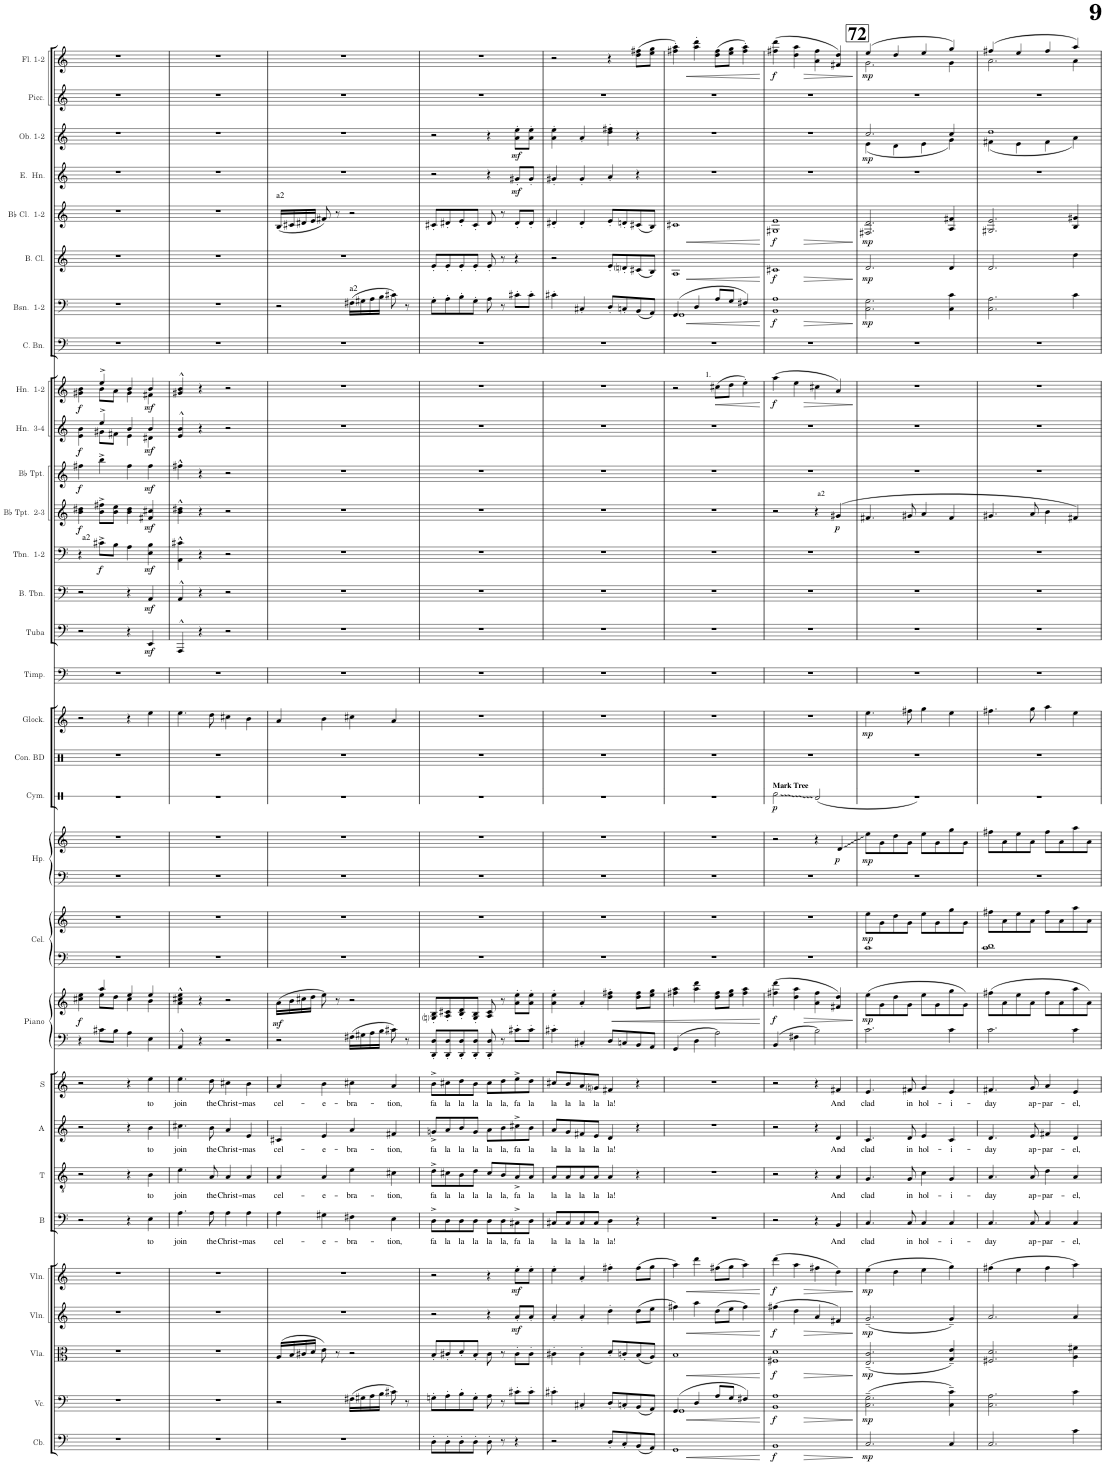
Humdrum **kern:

**kern	**dynam	**kern	**dynam	**kern	**dynam	**kern	**dynam	**kern	**dynam	**kern	**text	**kern	**text	**kern	**text	**kern	**text	**kern	**kern	**dynam	**kern	**kern	**dynam	**kern	**kern	**dynam	**kern	**dynam	**kern	**kern	**dynam	**kern	**kern	**dynam	**kern	**dynam	**kern	**dynam	**kern	**dynam	**kern	**dynam	**kern	**dynam	**kern	**dynam	**kern	**kern	**dynam	**kern	**dynam	**kern	**dynam	**kern	**dynam	**kern	**dynam	**kern	**kern	**dynam
*part31	*part31	*part30	*part30	*part29	*part29	*part28	*part28	*part27	*part27	*part26	*part26	*part25	*part25	*part24	*part24	*part23	*part23	*part22	*part22	*part22	*part21	*part21	*part21	*part20	*part20	*part20	*part19	*part19	*part18	*part17	*part17	*part16	*part15	*part15	*part14	*part14	*part13	*part13	*part12	*part12	*part11	*part11	*part10	*part10	*part9	*part9	*part8	*part7	*part7	*part6	*part6	*part5	*part5	*part4	*part4	*part3	*part3	*part2	*part1	*part1
*staff34	*staff34	*staff33	*staff33	*staff32	*staff32	*staff31	*staff31	*staff30	*staff30	*staff29	*staff29	*staff28	*staff28	*staff27	*staff27	*staff26	*staff26	*staff25	*staff24	*staff24/25	*staff23	*staff22	*staff22/23	*staff21	*staff20	*staff20/21	*staff19	*staff19	*staff18	*staff17	*staff17	*staff16	*staff15	*staff15	*staff14	*staff14	*staff13	*staff13	*staff12	*staff12	*staff11	*staff11	*staff10	*staff10	*staff9	*staff9	*staff8	*staff7	*staff7	*staff6	*staff6	*staff5	*staff5	*staff4	*staff4	*staff3	*staff3	*staff2	*staff1	*staff1
*I"Contrabass	*	*I"Violoncello	*	*I"Viola	*	*I"Violin	*	*I"Violin	*	*I"Bass	*	*I"Tenor	*	*I"Alto	*	*I"Soprano	*	*I"Piano	*	*	*I"Celesta	*	*	*I"Harp	*	*	*I"Percussion	*	*I"Percussion	*I"Percussion	*	*I"Timpani	*I"Tuba	*	*I"Bass Trombone	*	*I"Trombone 1-2	*	*I"Trumpet in Bb 2-3	*	*I"Trumpet in Bb	*	*I"Horn in F 3-4	*	*I"Horn in F 1-2	*	*I"Contrabassoon	*I"Bassoon 1-2	*	*I"Bass Clarinet	*	*I"Clarinet in Bb 1-2	*	*I"English Horn	*	*I"Oboe 1-2	*	*I"Flute 3-Picc.	*I"Flute 1-2	*
*I'Cb.	*	*I'Vc.	*	*I'Vla.	*	*I'Vln.	*	*I'Vln.	*	*I'B	*	*I'T	*	*I'A	*	*I'S	*	*I'Piano	*	*	*I'Cel.	*	*	*I'Hp.	*	*	*I'Perc.	*	*I'Perc.	*I'Perc.	*	*I'Timp.	*I'Tuba	*	*I'B. Tbn.	*	*I'Tbn.  1-2	*	*	*	*	*	*I'Hn.  3-4	*	*I'Hn.  1-2	*	*I'C. Bn.	*I'Bsn.  1-2	*	*I'B. Cl.	*	*	*	*I'E.  Hn.	*	*I'Ob. 1-2	*	*I'Picc.	*I'Fl. 1-2	*
!!LO:PB:g=z
*clefF4	*	*clefF4	*	*clefC3	*	*clefG2	*	*clefG2	*	*clefF4	*	*clefGv2	*	*clefG2	*	*clefG2	*	*clefF4	*clefG2	*	*clefF4	*clefG2	*	*clefF4	*clefG2	*	*clefX	*	*clefX	*clefG2	*	*clefF4	*clefF4	*	*clefF4	*	*clefF4	*	*clefG2	*	*clefG2	*	*clefG2	*	*clefG2	*	*clefF4	*clefF4	*	*clefG2	*	*clefG2	*	*clefG2	*	*clefG2	*	*clefG2	*clefG2	*
*Trd7c12	*	*	*	*	*	*	*	*	*	*	*	*	*	*	*	*	*	*	*	*	*Trd-7c-12	*Trd-7c-12	*	*	*	*	*	*	*	*Trd-14c-24	*	*	*	*	*	*	*	*	*Trd1c2	*	*Trd1c2	*	*Trd4c7	*	*Trd4c7	*	*Trd7c12	*	*	*Trd8c14	*	*Trd1c2	*	*Trd4c7	*	*	*	*Trd-7c-12	*	*
*k[]	*	*k[]	*	*k[]	*	*k[]	*	*k[]	*	*k[]	*	*k[]	*	*k[]	*	*k[]	*	*k[]	*k[]	*	*k[]	*k[]	*	*k[]	*k[]	*	*k[]	*	*k[]	*k[]	*	*k[]	*k[]	*	*k[]	*	*k[]	*	*k[]	*	*k[]	*	*k[]	*	*k[]	*	*k[]	*k[]	*	*k[]	*	*k[]	*	*k[]	*	*k[]	*	*k[]	*k[]	*
*M2/2	*	*M2/2	*	*M2/2	*	*M2/2	*	*M2/2	*	*M2/2	*	*M2/2	*	*M2/2	*	*M2/2	*	*M2/2	*M2/2	*	*M2/2	*M2/2	*	*M2/2	*M2/2	*	*M2/2	*	*M2/2	*M2/2	*	*M2/2	*M2/2	*	*M2/2	*	*M2/2	*	*M2/2	*	*M2/2	*	*M2/2	*	*M2/2	*	*M2/2	*M2/2	*	*M2/2	*	*M2/2	*	*M2/2	*	*M2/2	*	*M2/2	*M2/2	*
=65	=65	=65	=65	=65	=65	=65	=65	=65	=65	=65	=65	=65	=65	=65	=65	=65	=65	=65	=65	=65	=65	=65	=65	=65	=65	=65	=65	=65	=65	=65	=65	=65	=65	=65	=65	=65	=65	=65	=65	=65	=65	=65	=65	=65	=65	=65	=65	=65	=65	=65	=65	=65	=65	=65	=65	=65	=65	=65	=65	=65
*	*	*	*	*	*	*	*	*	*	*	*	*	*	*	*	*	*	*	*^	*	*	*	*	*	*	*	*	*	*	*	*	*	*	*	*	*	*	*	*	*	*	*	*^	*	*^	*	*	*	*	*	*	*	*	*	*	*	*	*	*	*
!	!	!	!	!	!	!	!	!	!	!	!	!	!	!	!	!	!	!	!	!	!LO:DY:b	!	!	!	!	!	!	!	!	!	!	!	!	!	!	!	!	!	!	!	!LO:DY:b	!	!LO:DY:b	!	!	!LO:DY:b	!	!	!LO:DY:b	!	!	!	!	!	!	!	!	!	!	!	!	!	!
1r	.	1r	.	1r	.	1r	.	1r	.	2r	.	2r	.	2r	.	2r	.	4r	4cc#X\ 4ee\	4ryy	f	1r	1r	.	1r	1r	.	1r	.	1r	2r	.	1r	2r	.	2r	.	4r	.	4b\ 4dd#X\	f	4ff#X\	f	4e\ 4b\	4ryy	f	4g#X\ 4b\	4ryy	f	1r	1r	.	1r	.	1r	.	1r	.	1r	.	1r	1r	.
!	!	!	!	!	!	!	!	!	!	!	!	!	!	!	!	!	!	!	!	!	!	!	!	!	!	!	!	!	!	!	!	!	!	!	!	!	!	!LO:TX:a:t=a2	!	!	!	!	!	!	!	!	!	!	!	!	!	!	!	!	!	!	!	!	!	!	!	!	!
!	!	!	!	!	!	!	!	!	!	!	!	!	!	!	!	!	!	!	!	!	!	!	!	!	!	!	!	!	!	!	!	!	!	!	!	!	!	!	!LO:DY:b	!	!	!	!	!	!	!	!	!	!	!	!	!	!	!	!	!	!	!	!	!	!	!	!
.	.	.	.	.	.	.	.	.	.	.	.	.	.	.	.	.	.	8c#X\L	4aa/	8ee\L	.	.	.	.	.	.	.	.	.	.	.	.	.	.	.	.	.	8c#X^\L	f	8b\^ 8ff#X\^L	.	4bb^\	.	4ee^/	8g#X\L	.	4ee^/	8b\L	.	.	.	.	.	.	.	.	.	.	.	.	.	.	.
.	.	.	.	.	.	.	.	.	.	.	.	.	.	.	.	.	.	8B\J	.	8dd\J	.	.	.	.	.	.	.	.	.	.	.	.	.	.	.	.	.	8B\J	.	8b\ 8ee\J	.	.	.	.	8f#X\J	.	.	8a\J	.	.	.	.	.	.	.	.	.	.	.	.	.	.	.
.	.	.	.	.	.	.	.	.	.	4r	.	4r	.	4r	.	4r	.	4A\	4ee/	4cc#\	.	.	.	.	.	.	.	.	.	.	4r	.	.	4r	.	4r	.	4A\	.	4b\ 4dd#\	.	4ff#\	.	4b/	4e\	.	4b/	4g#\	.	.	.	.	.	.	.	.	.	.	.	.	.	.	.
!	!	!	!	!	!	!	!	!	!	!	!LO:LY:b	!	!LO:LY:b	!	!LO:LY:b	!	!LO:LY:b	!	!	!	!	!	!	!	!	!	!	!	!	!	!	!	!	!	!LO:DY:b	!	!LO:DY:b	!	!LO:DY:b	!	!LO:DY:b	!	!LO:DY:b	!	!	!LO:DY:b	!	!	!LO:DY:b	!	!	!	!	!	!	!	!	!	!	!	!	!	!
.	.	.	.	.	.	.	.	.	.	4E\	to	4B\	to	4b\	to	4ee\	to	4E\	4ee/	4b\	.	.	.	.	.	.	.	.	.	.	4Ree\	.	.	4EE/	mf	4AA/	mf	4E\ 4B\	mf	4f#X/ 4cc#X/	mf	4ff#\	mf	4b/	4d#X\	mf	4b/	4f#X\	mf	.	.	.	.	.	.	.	.	.	.	.	.	.	.
=66	=66	=66	=66	=66	=66	=66	=66	=66	=66	=66	=66	=66	=66	=66	=66	=66	=66	=66	=66	=66	=66	=66	=66	=66	=66	=66	=66	=66	=66	=66	=66	=66	=66	=66	=66	=66	=66	=66	=66	=66	=66	=66	=66	=66	=66	=66	=66	=66	=66	=66	=66	=66	=66	=66	=66	=66	=66	=66	=66	=66	=66	=66	=66
!	!	!	!	!	!	!	!	!	!	!	!LO:LY:b	!	!LO:LY:b	!	!LO:LY:b	!	!LO:LY:b	!	!	!	!	!	!	!	!	!	!	!	!	!	!	!	!	!	!	!	!	!	!	!	!	!	!	!	!	!	!	!	!	!	!	!	!	!	!	!	!	!	!	!	!	!	!
*	*	*	*	*	*	*	*	*	*	*	*	*	*	*	*	*	*	*	*	*	*	*	*	*	*	*	*	*	*	*	*	*	*	*	*	*	*	*	*	*	*	*	*	*v	*v	*	*	*	*	*	*	*	*	*	*	*	*	*	*	*	*	*	*
*	*	*	*	*	*	*	*	*	*	*	*	*	*	*	*	*	*	*	*v	*v	*	*	*	*	*	*	*	*	*	*	*	*	*	*	*	*	*	*	*	*	*	*	*	*	*	*v	*v	*	*	*	*	*	*	*	*	*	*	*	*	*	*	*
1r	.	1r	.	1r	.	1r	.	1r	.	4.A\	join	4.e\	join	4.cc#X\	join	4.ee\	join	4AA^^/	4a\^^ 4cc#X\^^ 4ee\^^	.	1r	1r	.	1r	1r	.	1r	.	1r	4.Ree\	.	1r	4AAA^^/	.	4AA^^/	.	4AA\^^ 4c#X\^^	.	4b\^^ 4dd#X\^^	.	4ff#X^^\	.	4e/^^ 4b/^^	.	4g#X/^^ 4b/^^	.	1r	1r	.	1r	.	1r	.	1r	.	1r	.	1r	1r	.
.	.	.	.	.	.	.	.	.	.	.	.	.	.	.	.	.	.	4r	4r	.	.	.	.	.	.	.	.	.	.	.	.	.	4r	.	4r	.	4r	.	4r	.	4r	.	4r	.	4r	.	.	.	.	.	.	.	.	.	.	.	.	.	.	.
!	!	!	!	!	!	!	!	!	!	!	!LO:LY:b	!	!LO:LY:b	!	!LO:LY:b	!	!LO:LY:b	!	!	!	!	!	!	!	!	!	!	!	!	!	!	!	!	!	!	!	!	!	!	!	!	!	!	!	!	!	!	!	!	!	!	!	!	!	!	!	!	!	!	!
.	.	.	.	.	.	.	.	.	.	8A\	the	8A/	the	8b\	the	8dd\	the	.	.	.	.	.	.	.	.	.	.	.	.	8Rdd\	.	.	.	.	.	.	.	.	.	.	.	.	.	.	.	.	.	.	.	.	.	.	.	.	.	.	.	.	.	.
!	!	!	!	!	!	!	!	!	!	!	!LO:LY:b	!	!LO:LY:b	!	!LO:LY:b	!	!LO:LY:b	!	!	!	!	!	!	!	!	!	!	!	!	!	!	!	!	!	!	!	!	!	!	!	!	!	!	!	!	!	!	!	!	!	!	!	!	!	!	!	!	!	!	!
.	.	.	.	.	.	.	.	.	.	4A\	Christ-	4A/	Christ-	4a/	Christ-	4cc#X\	Christ-	2r	2r	.	.	.	.	.	.	.	.	.	.	4Rcc\	.	.	2r	.	2r	.	2r	.	2r	.	2r	.	2r	.	2r	.	.	.	.	.	.	.	.	.	.	.	.	.	.	.
!	!	!	!	!	!	!	!	!	!	!	!LO:LY:b	!	!LO:LY:b	!	!LO:LY:b	!	!LO:LY:b	!	!	!	!	!	!	!	!	!	!	!	!	!	!	!	!	!	!	!	!	!	!	!	!	!	!	!	!	!	!	!	!	!	!	!	!	!	!	!	!	!	!	!
.	.	.	.	.	.	.	.	.	.	4A\	-mas	4A/	-mas	4e/	-mas	4b\	-mas	.	.	.	.	.	.	.	.	.	.	.	.	4R\	.	.	.	.	.	.	.	.	.	.	.	.	.	.	.	.	.	.	.	.	.	.	.	.	.	.	.	.	.	.
=67	=67	=67	=67	=67	=67	=67	=67	=67	=67	=67	=67	=67	=67	=67	=67	=67	=67	=67	=67	=67	=67	=67	=67	=67	=67	=67	=67	=67	=67	=67	=67	=67	=67	=67	=67	=67	=67	=67	=67	=67	=67	=67	=67	=67	=67	=67	=67	=67	=67	=67	=67	=67	=67	=67	=67	=67	=67	=67	=67	=67
!	!	!	!	!	!	!	!	!	!	!	!	!	!	!	!	!	!	!	!	!	!	!	!	!	!	!	!	!	!	!	!	!	!	!	!	!	!	!	!	!	!	!	!	!	!	!	!	!	!	!	!	!LO:TX:a:t=a2	!	!	!	!	!	!	!	!
!	!	!	!	!	!	!	!	!	!	!	!LO:LY:b	!	!LO:LY:b	!	!LO:LY:b	!	!LO:LY:b	!	!	!LO:DY:b	!	!	!	!	!	!	!	!	!	!	!	!	!	!	!	!	!	!	!	!	!	!	!	!	!	!	!	!	!	!	!	!	!	!	!	!	!	!	!	!
1r	.	2r	.	(16A/LL	.	1r	.	1r	.	4A\	cel-	4A/	cel-	4c#X/	cel-	4a/	cel-	2r	(16a\LL	mf	1r	1r	.	1r	1r	.	1r	.	1r	4Ra/	.	1r	1r	.	1r	.	1r	.	1r	.	1r	.	1r	.	1r	.	1r	2r	.	1r	.	(16B/LL	.	1r	.	1r	.	1r	1r	.
.	.	.	.	16B/	.	.	.	.	.	.	.	.	.	.	.	.	.	.	16b\	.	.	.	.	.	.	.	.	.	.	.	.	.	.	.	.	.	.	.	.	.	.	.	.	.	.	.	.	.	.	.	.	16c#X/	.	.	.	.	.	.	.	.
.	.	.	.	16c#X/	.	.	.	.	.	.	.	.	.	.	.	.	.	.	16cc#X\	.	.	.	.	.	.	.	.	.	.	.	.	.	.	.	.	.	.	.	.	.	.	.	.	.	.	.	.	.	.	.	.	16d#X/	.	.	.	.	.	.	.	.
.	.	.	.	16d/JJ	.	.	.	.	.	.	.	.	.	.	.	.	.	.	16dd\JJ	.	.	.	.	.	.	.	.	.	.	.	.	.	.	.	.	.	.	.	.	.	.	.	.	.	.	.	.	.	.	.	.	16e/JJ	.	.	.	.	.	.	.	.
!	!	!	!	!	!	!	!	!	!	!	!LO:LY:b	!	!LO:LY:b	!	!LO:LY:b	!	!LO:LY:b	!	!	!	!	!	!	!	!	!	!	!	!	!	!	!	!	!	!	!	!	!	!	!	!	!	!	!	!	!	!	!	!	!	!	!	!	!	!	!	!	!	!	!
.	.	.	.	8e\)	.	.	.	.	.	4G#X\	e-	4A/	e-	4e/	e-	4b\	e-	.	8ee\)	.	.	.	.	.	.	.	.	.	.	4R\	.	.	.	.	.	.	.	.	.	.	.	.	.	.	.	.	.	.	.	.	.	8f#X/)	.	.	.	.	.	.	.	.
.	.	.	.	8r	.	.	.	.	.	.	.	.	.	.	.	.	.	.	8r	.	.	.	.	.	.	.	.	.	.	.	.	.	.	.	.	.	.	.	.	.	.	.	.	.	.	.	.	.	.	.	.	8r	.	.	.	.	.	.	.	.
!	!	!	!	!	!	!	!	!	!	!	!	!	!	!	!	!	!	!	!	!	!	!	!	!	!	!	!	!	!	!	!	!	!	!	!	!	!	!	!	!	!	!	!	!	!	!	!	!LO:TX:a:t=a2	!	!	!	!	!	!	!	!	!	!	!	!
!	!	!	!	!	!	!	!	!	!	!	!LO:LY:b	!	!LO:LY:b	!	!LO:LY:b	!	!LO:LY:b	!	!	!	!	!	!	!	!	!	!	!	!	!	!	!	!	!	!	!	!	!	!	!	!	!	!	!	!	!	!	!	!	!	!	!	!	!	!	!	!	!	!	!
.	.	(16F#X\LL	.	2r	.	.	.	.	.	4F#X\	bra-	4e\	bra-	4a/	bra-	4cc#X\	bra-	16F#X\LL	2r	.	.	.	.	.	.	.	.	.	.	4Rcc\	.	.	.	.	.	.	.	.	.	.	.	.	.	.	.	.	.	(16F#X\LL	.	.	.	2r	.	.	.	.	.	.	.	.
.	.	16G#X\	.	.	.	.	.	.	.	.	.	.	.	.	.	.	.	16G#X\	.	.	.	.	.	.	.	.	.	.	.	.	.	.	.	.	.	.	.	.	.	.	.	.	.	.	.	.	.	16G#X\	.	.	.	.	.	.	.	.	.	.	.	.
.	.	16A\	.	.	.	.	.	.	.	.	.	.	.	.	.	.	.	16A\	.	.	.	.	.	.	.	.	.	.	.	.	.	.	.	.	.	.	.	.	.	.	.	.	.	.	.	.	.	16A\	.	.	.	.	.	.	.	.	.	.	.	.
.	.	16B\JJ	.	.	.	.	.	.	.	.	.	.	.	.	.	.	.	16B\JJ	.	.	.	.	.	.	.	.	.	.	.	.	.	.	.	.	.	.	.	.	.	.	.	.	.	.	.	.	.	16B\JJ	.	.	.	.	.	.	.	.	.	.	.	.
!	!	!	!	!	!	!	!	!	!	!	!LO:LY:b	!	!LO:LY:b	!	!LO:LY:b	!	!LO:LY:b	!	!	!	!	!	!	!	!	!	!	!	!	!	!	!	!	!	!	!	!	!	!	!	!	!	!	!	!	!	!	!	!	!	!	!	!	!	!	!	!	!	!	!
.	.	8c#X\)	.	.	.	.	.	.	.	4E\	tion,	4c#X\	tion,	4f#X/	tion,	4a/	tion,	8c#X\	.	.	.	.	.	.	.	.	.	.	.	4Ra/	.	.	.	.	.	.	.	.	.	.	.	.	.	.	.	.	.	8c#X\)	.	.	.	.	.	.	.	.	.	.	.	.
.	.	8r	.	.	.	.	.	.	.	.	.	.	.	.	.	.	.	8r	.	.	.	.	.	.	.	.	.	.	.	.	.	.	.	.	.	.	.	.	.	.	.	.	.	.	.	.	.	8r	.	.	.	.	.	.	.	.	.	.	.	.
=68	=68	=68	=68	=68	=68	=68	=68	=68	=68	=68	=68	=68	=68	=68	=68	=68	=68	=68	=68	=68	=68	=68	=68	=68	=68	=68	=68	=68	=68	=68	=68	=68	=68	=68	=68	=68	=68	=68	=68	=68	=68	=68	=68	=68	=68	=68	=68	=68	=68	=68	=68	=68	=68	=68	=68	=68	=68	=68	=68	=68
!	!	!	!	!	!	!	!	!	!	!	!LO:LY:b	!	!LO:LY:b	!	!LO:LY:b	!	!LO:LY:b	!	!	!	!	!	!	!	!	!	!	!	!	!	!	!	!	!	!	!	!	!	!	!	!	!	!	!	!	!	!	!	!	!	!	!	!	!	!	!	!	!	!	!
8D'\L	.	8Gn'\L	.	8B'/L	.	2r	.	2r	.	8D^\L	fa	8d^\L	fa	8gn^/L	fa	8b^\L	fa	8DD/' 8D/'L	8Gni/' 8B/'L	.	1r	1r	.	1r	1r	.	1r	.	1r	1r	.	1r	1r	.	1r	.	1r	.	1r	.	1r	.	1r	.	1r	.	1r	8G'\L	.	8e'/L	.	8c#X'/L	.	2r	.	2r	.	1r	1r	.
!	!	!	!	!	!	!	!	!	!	!	!LO:LY:b	!	!LO:LY:b	!	!LO:LY:b	!	!LO:LY:b	!	!	!	!	!	!	!	!	!	!	!	!	!	!	!	!	!	!	!	!	!	!	!	!	!	!	!	!	!	!	!	!	!	!	!	!	!	!	!	!	!	!	!
8D'\	.	8A'\	.	8c#X'/	.	.	.	.	.	8D\	la	8c#X\	la	8a/	la	8cc#X\	la	8DD/' 8D/'	8A/' 8c#X/'	.	.	.	.	.	.	.	.	.	.	.	.	.	.	.	.	.	.	.	.	.	.	.	.	.	.	.	.	8A'\	.	8e'/	.	8d#X'/	.	.	.	.	.	.	.	.
!	!	!	!	!	!	!	!	!	!	!	!LO:LY:b	!	!LO:LY:b	!	!LO:LY:b	!	!LO:LY:b	!	!	!	!	!	!	!	!	!	!	!	!	!	!	!	!	!	!	!	!	!	!	!	!	!	!	!	!	!	!	!	!	!	!	!	!	!	!	!	!	!	!	!
8D'\	.	8B'\	.	8d'/	.	.	.	.	.	8D\	la	8B\	la	8b/	la	8dd\	la	8DD/' 8D/'	8B/' 8d/'	.	.	.	.	.	.	.	.	.	.	.	.	.	.	.	.	.	.	.	.	.	.	.	.	.	.	.	.	8B'\	.	8e'/	.	8e'/	.	.	.	.	.	.	.	.
!	!	!	!	!	!	!	!	!	!	!	!LO:LY:b	!	!LO:LY:b	!	!LO:LY:b	!	!LO:LY:b	!	!	!	!	!	!	!	!	!	!	!	!	!	!	!	!	!	!	!	!	!	!	!	!	!	!	!	!	!	!	!	!	!	!	!	!	!	!	!	!	!	!	!
8D'\J	.	8G'\J	.	8B'/J	.	.	.	.	.	8D\J	la	8d\J	la	8g/J	la	8b\J	la	8DD/' 8D/'J	8G/' 8B/'J	.	.	.	.	.	.	.	.	.	.	.	.	.	.	.	.	.	.	.	.	.	.	.	.	.	.	.	.	8G'\J	.	8e'/J	.	8c#'/J	.	.	.	.	.	.	.	.
!	!	!	!	!	!	!	!	!	!	!	!LO:LY:b	!	!LO:LY:b	!	!LO:LY:b	!	!LO:LY:b	!	!	!	!	!	!	!	!	!	!	!	!	!	!	!	!	!	!	!	!	!	!	!	!	!	!	!	!	!	!	!	!	!	!	!	!	!	!	!	!	!	!	!
8D'\	.	8A\	.	8c#\	.	4r	.	4r	.	8D\L	la	8c#/L	la	8a\L	la	8cc#\L	la	8DD/' 8D/'	8A/ 8c#/	.	.	.	.	.	.	.	.	.	.	.	.	.	.	.	.	.	.	.	.	.	.	.	.	.	.	.	.	8A\	.	8e'/	.	8d#/	.	4r	.	4r	.	.	.	.
!	!	!	!	!	!	!	!	!	!	!	!LO:LY:b	!	!LO:LY:b	!	!LO:LY:b	!	!LO:LY:b	!	!	!	!	!	!	!	!	!	!	!	!	!	!	!	!	!	!	!	!	!	!	!	!	!	!	!	!	!	!	!	!	!	!	!	!	!	!	!	!	!	!	!
8r	.	8r	.	8r	.	.	.	.	.	8D\	la,	8B/	la,	8b\	la,	8dd\	la,	8r	8r	.	.	.	.	.	.	.	.	.	.	.	.	.	.	.	.	.	.	.	.	.	.	.	.	.	.	.	.	8r	.	8r	.	8r	.	.	.	.	.	.	.	.
!	!	!	!	!	!	!	!LO:DY:b	!	!LO:DY:b	!	!LO:LY:b	!	!LO:LY:b	!	!LO:LY:b	!	!LO:LY:b	!	!	!	!	!	!	!	!	!	!	!	!	!	!	!	!	!	!	!	!	!	!	!	!	!	!	!	!	!	!	!	!	!	!	!	!	!	!LO:DY:b	!	!LO:DY:b	!	!	!
4r	.	8c#X'\L	.	8c#'\L	.	8a'/L	mf	8ee'\L	mf	8C#X^\	fa	8A^/	fa	8cc#X^\	fa	8ee^\	fa	8c#X'\L	8a\' 8ee\'L	.	.	.	.	.	.	.	.	.	.	.	.	.	.	.	.	.	.	.	.	.	.	.	.	.	.	.	.	8c#X'\L	.	4r	.	8d#'/L	.	8g#X'/L	mf	8a\' 8ee\'L	mf	.	.	.
!	!	!	!	!	!	!	!	!	!	!	!LO:LY:b	!	!LO:LY:b	!	!LO:LY:b	!	!LO:LY:b	!	!	!	!	!	!	!	!	!	!	!	!	!	!	!	!	!	!	!	!	!	!	!	!	!	!	!	!	!	!	!	!	!	!	!	!	!	!	!	!	!	!	!
.	.	8c#'\J	.	8c#'\J	.	8a'/J	.	8ee'\J	.	8D\J	la	8A/J	la	8b\J	la	8dd\J	la	8c#'\J	8a\' 8ee\'J	.	.	.	.	.	.	.	.	.	.	.	.	.	.	.	.	.	.	.	.	.	.	.	.	.	.	.	.	8c#'\J	.	.	.	8d#'/J	.	8g#'/J	.	8a\' 8ee\'J	.	.	.	.
=69	=69	=69	=69	=69	=69	=69	=69	=69	=69	=69	=69	=69	=69	=69	=69	=69	=69	=69	=69	=69	=69	=69	=69	=69	=69	=69	=69	=69	=69	=69	=69	=69	=69	=69	=69	=69	=69	=69	=69	=69	=69	=69	=69	=69	=69	=69	=69	=69	=69	=69	=69	=69	=69	=69	=69	=69	=69	=69	=69	=69
!	!	!	!	!	!	!	!	!	!	!	!LO:LY:b	!	!LO:LY:b	!	!LO:LY:b	!	!LO:LY:b	!	!	!	!	!	!	!	!	!	!	!	!	!	!	!	!	!	!	!	!	!	!	!	!	!	!	!	!	!	!	!	!	!	!	!	!	!	!	!	!	!	!	!
2r	.	4c#X'\	.	4c#X'\	.	4a'/	.	4ee'\	.	8C#X/L	la	8A/L	la	8a/L	la	8cc#X/L	la	4c#X'\	4a\' 4ee\'	.	1r	1r	.	1r	1r	.	1r	.	1r	1r	.	1r	1r	.	1r	.	1r	.	1r	.	1r	.	1r	.	1r	.	1r	4c#X'\	.	2r	.	4d#X'/	.	4g#X'/	.	4a\' 4ee\'	.	1r	2r	.
!	!	!	!	!	!	!	!	!	!	!	!LO:LY:b	!	!LO:LY:b	!	!LO:LY:b	!	!LO:LY:b	!	!	!	!	!	!	!	!	!	!	!	!	!	!	!	!	!	!	!	!	!	!	!	!	!	!	!	!	!	!	!	!	!	!	!	!	!	!	!	!	!	!	!
.	.	.	.	.	.	.	.	.	.	8C#/	la	8A/	la	8g/	la	8b/	la	.	.	.	.	.	.	.	.	.	.	.	.	.	.	.	.	.	.	.	.	.	.	.	.	.	.	.	.	.	.	.	.	.	.	.	.	.	.	.	.	.	.	.
!	!	!	!	!	!	!	!	!	!	!	!LO:LY:b	!	!LO:LY:b	!	!LO:LY:b	!	!LO:LY:b	!	!	!	!	!	!	!	!	!	!	!	!	!	!	!	!	!	!	!	!	!	!	!	!	!	!	!	!	!	!	!	!	!	!	!	!	!	!	!	!	!	!	!
.	.	4C#X'/	.	4c#'\	.	4a'/	.	4a'/	.	8C#/	la	8A/	la	8f#X/	la	8a/	la	4C#X'/	4a'/	.	.	.	.	.	.	.	.	.	.	.	.	.	.	.	.	.	.	.	.	.	.	.	.	.	.	.	.	4C#X'/	.	.	.	4d#'/	.	4g#'/	.	4a'/	.	.	.	.
!	!	!	!	!	!	!	!	!	!	!	!LO:LY:b	!	!LO:LY:b	!	!LO:LY:b	!	!LO:LY:b	!	!	!	!	!	!	!	!	!	!	!	!	!	!	!	!	!	!	!	!	!	!	!	!	!	!	!	!	!	!	!	!	!	!	!	!	!	!	!	!	!	!	!
.	.	.	.	.	.	.	.	.	.	8C#/J	la	8A/J	la	8e/J	la	8gni/J	la	.	.	.	.	.	.	.	.	.	.	.	.	.	.	.	.	.	.	.	.	.	.	.	.	.	.	.	.	.	.	.	.	.	.	.	.	.	.	.	.	.	.	.
!	!	!	!	!	!	!	!	!	!	!	!LO:LY:b	!	!LO:LY:b	!	!LO:LY:b	!	!LO:LY:b	!	!	!	!	!	!	!	!	!	!	!	!	!	!	!	!	!	!	!	!	!	!	!	!	!	!	!	!	!	!	!	!	!	!	!	!	!	!	!	!	!	!	!
8D'/L	.	8D'/L	.	8d'/L	.	4dd'\	.	4ff#X'\	.	4D\	la!	4A/	la!	4d/	la!	4f#X/	la!	8D/L	4dd\' 4ff#X\'	.	.	.	.	.	.	.	.	.	.	.	.	.	.	.	.	.	.	.	.	.	.	.	.	.	.	.	.	8D'/L	.	8e'/L	.	8e'/L	.	4a'/	.	4dd\' 4ff#X\'	.	.	4r	.
8C'/	.	8Cn'/	.	8cn'/	.	.	.	.	.	.	.	.	.	.	.	.	.	8Cn/	.	.	.	.	.	.	.	.	.	.	.	.	.	.	.	.	.	.	.	.	.	.	.	.	.	.	.	.	.	8Cn'/	.	8dni'/	.	8dn'/	.	.	.	.	.	.	.	.
(8BB/	.	(8BB/	.	(8B/	.	(8dd\L	.	(8ff#\L	.	4r	.	4r	.	4r	.	4r	.	8BB/	8dd\ 8ff#\L	.	.	.	.	.	.	.	.	.	.	.	.	.	.	.	.	.	.	.	.	.	.	.	.	.	.	.	.	(8BB/	.	(8c#X/	.	(8c#X/	.	4r	.	4r	.	.	(8dd\ 8ff#X\L	.
8AA/J)	.	8AA/J)	.	8A/J)	.	8ee\J	.	8gg\J	.	.	.	.	.	.	.	.	.	8AA/J	8ee\ 8gg\J	.	.	.	.	.	.	.	.	.	.	.	.	.	.	.	.	.	.	.	.	.	.	.	.	.	.	.	.	8AA/J)	.	8B/J)	.	8B/J)	.	.	.	.	.	.	8ee\ 8gg\J	.
=70	=70	=70	=70	=70	=70	=70	=70	=70	=70	=70	=70	=70	=70	=70	=70	=70	=70	=70	=70	=70	=70	=70	=70	=70	=70	=70	=70	=70	=70	=70	=70	=70	=70	=70	=70	=70	=70	=70	=70	=70	=70	=70	=70	=70	=70	=70	=70	=70	=70	=70	=70	=70	=70	=70	=70	=70	=70	=70	=70	=70
!	!LO:HP:b	!	!LO:HP:b	!	!LO:HP:b	!	!LO:HP:b	!	!LO:HP:b	!	!	!	!	!	!	!	!	!	!	!	!	!	!	!	!	!	!	!	!	!	!	!	!	!	!	!	!	!	!	!	!	!	!	!	!	!	!	!	!LO:HP:b	!	!LO:HP:b	!	!LO:HP:b	!	!	!	!	!	!	!LO:HP:b
*	*	*^	*	*	*	*	*	*	*	*	*	*	*	*	*	*	*	*	*	*	*	*	*	*	*	*	*	*	*	*	*	*	*	*	*	*	*	*	*	*	*	*	*	*	*	*	*	*^	*	*	*	*	*	*	*	*	*	*	*	*
1GG	<	(4GG/	1GG	<	1B	<	4ff#X\)	<	4aa\)	<	1r	.	1r	.	1r	.	1r	.	4GG/	4ff#X\ 4aa\	.	1r	1r	.	1r	1r	.	1r	.	1r	1r	.	1r	1r	.	1r	.	1r	.	1r	.	1r	.	1r	.	2r	.	1r	(4GG/	1GG	<	1A	<	1c#X	<	1r	.	1r	.	1r	4ff#X\' 4aa\')	<
.	.	4D/	.	.	.	.	4aa\	.	4ddd\	.	.	.	.	.	.	.	.	.	4D\	4aa\ 4ddd\	.	.	.	.	.	.	.	.	.	.	.	.	.	.	.	.	.	.	.	.	.	.	.	.	.	.	.	.	4D/	.	.	.	.	.	.	.	.	.	.	.	4aa\' 4ddd\'	.
!	!	!	!	!	!	!	!	!	!	!	!	!	!	!	!	!	!	!	!	!	!	!	!	!	!	!	!	!	!	!	!	!	!	!	!	!	!	!	!	!	!	!	!	!	!	!LO:TX:a:t=1.	!	!	!	!	!	!	!	!	!	!	!	!	!	!	!	!
!	!	!	!	!	!	!	!	!	!	!	!	!	!	!	!	!	!	!	!	!	!	!	!	!	!	!	!	!	!	!	!	!	!	!	!	!	!	!	!	!	!	!	!	!	!	!	!LO:HP:b	!	!	!	!	!	!	!	!	!	!	!	!	!	!	!
.	.	8A/L	.	.	.	.	(8dd\L	.	(8ff#X\L	.	.	.	.	.	.	.	.	.	2A\	8dd\ 8ff#\L	.	.	.	.	.	.	.	.	.	.	.	.	.	.	.	.	.	.	.	.	.	.	.	.	.	(8cc#X\L	<	.	8A/L	.	.	.	.	.	.	.	.	.	.	.	(8dd\ 8ff#\L	.
.	.	8G/J	.	.	.	.	8ee\J	.	8gg\J	.	.	.	.	.	.	.	.	.	.	8ee\ 8gg\J	.	.	.	.	.	.	.	.	.	.	.	.	.	.	.	.	.	.	.	.	.	.	.	.	.	8dd\J	.	.	8G/J	.	.	.	.	.	.	.	.	.	.	.	8ee\ 8gg\J	.
.	.	4F#X/)	.	.	.	.	4ff#\)	.	4aa\)	.	.	.	.	.	.	.	.	.	.	4ff#\ 4aa\	.	.	.	.	.	.	.	.	.	.	.	.	.	.	.	.	.	.	.	.	.	.	.	.	.	4ee'\)	.	.	4F#X/)	.	.	.	.	.	.	.	.	.	.	.	4ff#\' 4aa\')	.
*	*	*v	*v	*	*	*	*	*	*	*	*	*	*	*	*	*	*	*	*	*	*	*	*	*	*	*	*	*	*	*	*	*	*	*	*	*	*	*	*	*	*	*	*	*	*	*	*	*	*v	*v	*	*	*	*	*	*	*	*	*	*	*	*
.	[	.	[	.	[	.	[	.	[	.	.	.	.	.	.	.	.	.	.	.	.	.	.	.	.	.	.	.	.	.	.	.	.	.	.	.	.	.	.	.	.	.	.	.	.	[	.	.	[	.	[	.	[	.	.	.	.	.	.	[
=71	=71	=71	=71	=71	=71	=71	=71	=71	=71	=71	=71	=71	=71	=71	=71	=71	=71	=71	=71	=71	=71	=71	=71	=71	=71	=71	=71	=71	=71	=71	=71	=71	=71	=71	=71	=71	=71	=71	=71	=71	=71	=71	=71	=71	=71	=71	=71	=71	=71	=71	=71	=71	=71	=71	=71	=71	=71	=71	=71	=71
!	!	!	!	!	!	!	!	!	!	!	!	!	!	!	!	!	!	!	!	!	!	!	!	!	!	!	!LO:TX:a:B:t=Mark Tree	!	!	!	!	!	!	!	!	!	!	!	!	!	!	!	!	!	!	!	!	!	!	!	!	!	!	!	!	!	!	!	!	!
!	!LO:HP:b	!	!LO:HP:b	!	!LO:HP:b	!	!LO:HP:b	!	!LO:HP:b	!	!	!	!	!	!	!	!	!	!	!LO:HP:b	!	!	!	!	!	!	!	!	!	!	!	!	!	!	!	!	!	!	!	!	!	!	!	!	!	!LO:HP:b	!	!	!LO:HP:b	!	!LO:HP:b	!	!LO:HP:b	!	!	!	!	!	!	!LO:HP:b
*	*	*	*	*	*	*	*	*	*	*	*	*	*	*	*	*	*	*	*	*	*	*	*	*	*^	*	*	*	*	*	*	*	*	*	*	*	*	*	*	*	*	*	*	*	*	*	*	*	*	*	*	*	*	*	*	*	*	*	*	*
!	!LO:DY:n=1:b	!	!LO:DY:n=1:b	!	!LO:DY:n=1:b	!	!LO:DY:n=1:b	!	!LO:DY:n=1:b	!	!	!	!	!	!	!	!	!	!	!LO:DY:n=1:b	!	!	!	!	!	!	!	!	!LO:DY:b	!	!	!	!	!	!	!	!	!	!	!	!	!	!	!	!	!	!LO:DY:n=1:b	!	!	!LO:DY:n=1:b	!	!LO:DY:n=1:b	!	!LO:DY:n=1:b	!	!	!	!	!	!	!LO:DY:n=1:b
1BB	> f	1BB 1A	> f	1F#X 1d	> f	(4ff#X\	> f	(4ddd\	> f	2r	.	2r	.	2r	.	2r	.	4BB/	(4ff#X\ 4ddd\	> f	1r	1r	.	1r	2r	2.ryy	.	2Rf\	p	1r	1r	.	1r	1r	.	1r	.	1r	.	2r	.	1r	.	1r	.	(4aa\	> f	1r	1BB 1A	> f	1c#X	> f	1G#X 1e	> f	1r	.	1r	.	1r	(4ff#X\ 4ddd\	> f
.	.	.	.	.	.	4dd\	.	4aa\	.	.	.	.	.	.	.	.	.	4F#X\	4dd\ 4aa\	.	.	.	.	.	.	.	.	.	.	.	.	.	.	.	.	.	.	.	.	.	.	.	.	.	.	4ee\	.	.	.	.	.	.	.	.	.	.	.	.	.	4dd\ 4aa\	.
.	.	.	.	.	.	4a/	.	4ff#X\	.	4r	.	4r	.	4r	.	4r	.	2B\	4a\ 4ff#\	.	.	.	.	.	4r	.	.	(2Rd/	.	.	.	.	.	.	.	.	.	.	.	4r	.	.	.	.	.	4cc#X\	.	.	.	.	.	.	.	.	.	.	.	.	.	4a\ 4ff#\	.
!	!	!	!	!	!	!	!	!	!	!	!	!	!	!	!	!	!	!	!	!	!	!	!	!	!	!	!	!	!	!	!	!	!	!	!	!	!	!	!	!LO:TX:a:t=a2	!	!	!	!	!	!	!	!	!	!	!	!	!	!	!	!	!	!	!	!	!
!	!	!	!	!	!	!	!	!	!	!	!LO:LY:b	!	!LO:LY:b	!	!LO:LY:b	!	!LO:LY:b	!	!	!	!	!	!	!	!	!	!LO:DY:b	!	!	!	!	!	!	!	!	!	!	!	!	!	!LO:DY:b	!	!	!	!	!	!	!	!	!	!	!	!	!	!	!	!	!	!	!	!
.	.	.	.	.	.	4f#X/)	.	4dd\)	.	4BB/	And	4A/	And	4d/	And	4f#X/	And	.	4f#X/ 4dd/)	.	.	.	.	.	4d/	4f#X	p	.	.	.	.	.	.	.	.	.	.	.	.	(4g#X/	p	.	.	.	.	4a/)	.	.	.	.	.	.	.	.	.	.	.	.	.	4f#X/ 4dd/)	.
*	*	*	*	*	*	*	*	*	*	*	*	*	*	*	*	*	*	*	*	*	*	*	*	*	*v	*v	*	*	*	*	*	*	*	*	*	*	*	*	*	*	*	*	*	*	*	*	*	*	*	*	*	*	*	*	*	*	*	*	*	*	*
.	]	.	]	.	]	.	]	.	]	.	.	.	.	.	.	.	.	.	.	]	.	.	.	.	.	.	.	.	.	.	.	.	.	.	.	.	.	.	.	.	.	.	.	.	.	]	.	.	]	.	]	.	]	.	.	.	.	.	.	]
!!LO:REH:place=s1:a:B:cj:fs=24:t=72
=72	=72	=72	=72	=72	=72	=72	=72	=72	=72	=72	=72	=72	=72	=72	=72	=72	=72	=72	=72	=72	=72	=72	=72	=72	=72	=72	=72	=72	=72	=72	=72	=72	=72	=72	=72	=72	=72	=72	=72	=72	=72	=72	=72	=72	=72	=72	=72	=72	=72	=72	=72	=72	=72	=72	=72	=72	=72	=72	=72	=72
!	!LO:DY:b	!	!LO:DY:b	!	!LO:DY:b	!	!LO:DY:b	!	!LO:DY:b	!	!LO:LY:b	!	!LO:LY:b	!	!LO:LY:b	!	!LO:LY:b	!	!	!LO:DY:b	!	!	!LO:DY:b	!	!	!LO:DY:b	!	!	!	!	!LO:DY:b	!	!	!	!	!	!	!	!	!	!	!	!	!	!	!	!	!	!LO:DY:b	!	!LO:DY:b	!	!LO:DY:b	!	!	!	!LO:DY:b	!	!	!LO:DY:b
*	*	*	*	*	*	*	*	*	*	*	*	*	*	*	*	*	*	*	*	*	*	*	*	*	*^	*	*	*	*	*	*	*	*	*	*	*	*	*	*	*	*	*	*	*	*	*	*	*	*	*	*	*	*	*	*	*^	*	*	*^	*
2.C/	mp	(2.C\~ 2.G\~	mp	(2.E/~ 2.c/~	mp	(2.g~/	mp	(4ee\	mp	4.C/	clad	4.G/	clad	4.c/	clad	4.e/	clad	2.c\	(8ee\L	mp	1c	8ee\L	mp	1r	8ee\L	4f#X	mp	1r)	.	1r	4.Ree\	mp	1r	1r	.	1r	.	1r	.	4.f#X/	.	1r	.	1r	.	1r	.	1r	2.C\ 2.G\	mp	2.d/	mp	2.F#X/ 2.d/	mp	1r	.	2.cc/	(4e\	mp	1r	(4ee/	2.g\	mp
.	.	.	.	.	.	.	.	.	.	.	.	.	.	.	.	.	.	.	8g\	.	.	8g\	.	.	8g\	.	.	.	.	.	.	.	.	.	.	.	.	.	.	.	.	.	.	.	.	.	.	.	.	.	.	.	.	.	.	.	.	.	.	.	.	.	.
.	.	.	.	.	.	.	.	4dd\	.	.	.	.	.	.	.	.	.	.	8dd\	.	.	8dd\	.	.	8dd\	2.ryy	.	.	.	.	.	.	.	.	.	.	.	.	.	.	.	.	.	.	.	.	.	.	.	.	.	.	.	.	.	.	.	4d\	.	.	4dd/	.	.
!	!	!	!	!	!	!	!	!	!	!	!LO:LY:b	!	!LO:LY:b	!	!LO:LY:b	!	!LO:LY:b	!	!	!	!	!	!	!	!	!	!	!	!	!	!	!	!	!	!	!	!	!	!	!	!	!	!	!	!	!	!	!	!	!	!	!	!	!	!	!	!	!	!	!	!	!	!
.	.	.	.	.	.	.	.	.	.	8C/	in	8G/	in	8d/	in	8f#X/	in	.	8g\J	.	.	8g\J	.	.	8g\J	.	.	.	.	.	8Rff\	.	.	.	.	.	.	.	.	8g#X/	.	.	.	.	.	.	.	.	.	.	.	.	.	.	.	.	.	.	.	.	.	.	.
!	!	!	!	!	!	!	!	!	!	!	!LO:LY:b	!	!LO:LY:b	!	!LO:LY:b	!	!LO:LY:b	!	!	!	!	!	!	!	!	!	!	!	!	!	!	!	!	!	!	!	!	!	!	!	!	!	!	!	!	!	!	!	!	!	!	!	!	!	!	!	!	!	!	!	!	!	!
.	.	.	.	.	.	.	.	4ee\	.	4C/	hol-	4c\	hol-	4e/	hol-	4g/	hol-	.	8ee\L	.	.	8ee\L	.	.	8ee\L	.	.	.	.	.	4Rgg\	.	.	.	.	.	.	.	.	4a/	.	.	.	.	.	.	.	.	.	.	.	.	.	.	.	.	.	4e\	.	.	4ee/	.	.
.	.	.	.	.	.	.	.	.	.	.	.	.	.	.	.	.	.	.	8g\	.	.	8g\	.	.	8g\	.	.	.	.	.	.	.	.	.	.	.	.	.	.	.	.	.	.	.	.	.	.	.	.	.	.	.	.	.	.	.	.	.	.	.	.	.	.
!	!	!	!	!	!	!	!	!	!	!	!LO:LY:b	!	!LO:LY:b	!	!LO:LY:b	!	!LO:LY:b	!	!	!	!	!	!	!	!	!	!	!	!	!	!	!	!	!	!	!	!	!	!	!	!	!	!	!	!	!	!	!	!	!	!	!	!	!	!	!	!	!	!	!	!	!	!
4C/	.	4C\~ 4c\~)	.	4G/~ 4e/~)	.	4g~/)	.	4gg\)	.	4C/	-i-	4G/	-i-	4c/	-i-	4e/	-i-	4c\	8gg\	.	.	8gg\	.	.	8gg\	.	.	.	.	.	4Ree\	.	.	.	.	.	.	.	.	4f#/	.	.	.	.	.	.	.	.	4C\ 4c\	.	4d/	.	4A/ 4f#X/	.	.	.	4cc/	4g\)	.	.	4gg/)	4g\	.
.	.	.	.	.	.	.	.	.	.	.	.	.	.	.	.	.	.	.	8g\J)	.	.	8g\J	.	.	8g\J	.	.	.	.	.	.	.	.	.	.	.	.	.	.	.	.	.	.	.	.	.	.	.	.	.	.	.	.	.	.	.	.	.	.	.	.	.	.
*	*	*	*	*	*	*	*	*	*	*	*	*	*	*	*	*	*	*	*	*	*	*	*	*	*v	*v	*	*	*	*	*	*	*	*	*	*	*	*	*	*	*	*	*	*	*	*	*	*	*	*	*	*	*	*	*	*	*	*	*	*	*	*	*
=73	=73	=73	=73	=73	=73	=73	=73	=73	=73	=73	=73	=73	=73	=73	=73	=73	=73	=73	=73	=73	=73	=73	=73	=73	=73	=73	=73	=73	=73	=73	=73	=73	=73	=73	=73	=73	=73	=73	=73	=73	=73	=73	=73	=73	=73	=73	=73	=73	=73	=73	=73	=73	=73	=73	=73	=73	=73	=73	=73	=73	=73	=73
!	!	!	!	!	!	!	!	!	!	!	!LO:LY:b	!	!LO:LY:b	!	!LO:LY:b	!	!LO:LY:b	!	!	!	!	!	!	!	!	!	!	!	!	!	!	!	!	!	!	!	!	!	!	!	!	!	!	!	!	!	!	!	!	!	!	!	!	!	!	!	!	!	!	!	!	!
2.C/	.	2.C\ 2.A\	.	2.F#X/ 2.d/	.	2.a/	.	(4ff#X\	.	4.C/	-day	4.A/	-day	4.d/	-day	4.f#X/	-day	2.c\	(8ff#X\L	.	1c 1d	8ff#X\L	.	1r	8ff#X\L	.	1r	.	1r	4.Rff\	.	1r	1r	.	1r	.	1r	.	4.g#X/	.	1r	.	1r	.	1r	.	1r	2.C\ 2.A\	.	2.d/	.	2.G#X/ 2.e/	.	1r	.	1dd	(4f#X\	.	1r	(4ff#X/	2.a\	.
.	.	.	.	.	.	.	.	.	.	.	.	.	.	.	.	.	.	.	8a\	.	.	8a\	.	.	8a\	.	.	.	.	.	.	.	.	.	.	.	.	.	.	.	.	.	.	.	.	.	.	.	.	.	.	.	.	.	.	.	.	.	.	.	.	.
.	.	.	.	.	.	.	.	4ee\	.	.	.	.	.	.	.	.	.	.	8ee\	.	.	8ee\	.	.	8ee\	.	.	.	.	.	.	.	.	.	.	.	.	.	.	.	.	.	.	.	.	.	.	.	.	.	.	.	.	.	.	.	4e\	.	.	4ee/	.	.
!	!	!	!	!	!	!	!	!	!	!	!LO:LY:b	!	!LO:LY:b	!	!LO:LY:b	!	!LO:LY:b	!	!	!	!	!	!	!	!	!	!	!	!	!	!	!	!	!	!	!	!	!	!	!	!	!	!	!	!	!	!	!	!	!	!	!	!	!	!	!	!	!	!	!	!	!
.	.	.	.	.	.	.	.	.	.	8C/	ap-	8A/	ap-	8e/	ap-	8g/	ap-	.	8a\J	.	.	8a\J	.	.	8a\J	.	.	.	.	8Rgg\	.	.	.	.	.	.	.	.	8a/	.	.	.	.	.	.	.	.	.	.	.	.	.	.	.	.	.	.	.	.	.	.	.
!	!	!	!	!	!	!	!	!	!	!	!LO:LY:b	!	!LO:LY:b	!	!LO:LY:b	!	!LO:LY:b	!	!	!	!	!	!	!	!	!	!	!	!	!	!	!	!	!	!	!	!	!	!	!	!	!	!	!	!	!	!	!	!	!	!	!	!	!	!	!	!	!	!	!	!	!
.	.	.	.	.	.	.	.	4ff#\	.	4C/	par-	4d\	par-	4f#X/	par-	4a/	par-	.	8ff#\L	.	.	8ff#\L	.	.	8ff#\L	.	.	.	.	4Raa\	.	.	.	.	.	.	.	.	4b\	.	.	.	.	.	.	.	.	.	.	.	.	.	.	.	.	.	4f#\	.	.	4ff#/	.	.
.	.	.	.	.	.	.	.	.	.	.	.	.	.	.	.	.	.	.	8a\	.	.	8a\	.	.	8a\	.	.	.	.	.	.	.	.	.	.	.	.	.	.	.	.	.	.	.	.	.	.	.	.	.	.	.	.	.	.	.	.	.	.	.	.	.
!	!	!	!	!	!	!	!	!	!	!	!LO:LY:b	!	!LO:LY:b	!	!LO:LY:b	!	!LO:LY:b	!	!	!	!	!	!	!	!	!	!	!	!	!	!	!	!	!	!	!	!	!	!	!	!	!	!	!	!	!	!	!	!	!	!	!	!	!	!	!	!	!	!	!	!	!
4c\	.	4c\	.	4A\ 4f#X\	.	4a/	.	4aa\)	.	4C/	-el,	4A/	-el,	4d/	-el,	4e/	-el,	4c\	8aa\	.	.	8aa\	.	.	8aa\	.	.	.	.	4Ree\	.	.	.	.	.	.	.	.	4f#X/)	.	.	.	.	.	.	.	.	4c\	.	4dd\	.	4B/ 4g#X/	.	.	.	.	4a\)	.	.	4aa/)	4a\	.
.	.	.	.	.	.	.	.	.	.	.	.	.	.	.	.	.	.	.	8a\J)	.	.	8a\J	.	.	8a\J	.	.	.	.	.	.	.	.	.	.	.	.	.	.	.	.	.	.	.	.	.	.	.	.	.	.	.	.	.	.	.	.	.	.	.	.	.
*	*	*	*	*	*	*	*	*	*	*	*	*	*	*	*	*	*	*	*	*	*	*	*	*	*	*	*	*	*	*	*	*	*	*	*	*	*	*	*	*	*	*	*	*	*	*	*	*	*	*	*	*	*	*	*	*v	*v	*	*	*v	*v	*
=	=	=	=	=	=	=	=	=	=	=	=	=	=	=	=	=	=	=	=	=	=	=	=	=	=	=	=	=	=	=	=	=	=	=	=	=	=	=	=	=	=	=	=	=	=	=	=	=	=	=	=	=	=	=	=	=	=	=	=	=
*-	*-	*-	*-	*-	*-	*-	*-	*-	*-	*-	*-	*-	*-	*-	*-	*-	*-	*-	*-	*-	*-	*-	*-	*-	*-	*-	*-	*-	*-	*-	*-	*-	*-	*-	*-	*-	*-	*-	*-	*-	*-	*-	*-	*-	*-	*-	*-	*-	*-	*-	*-	*-	*-	*-	*-	*-	*-	*-	*-	*-
